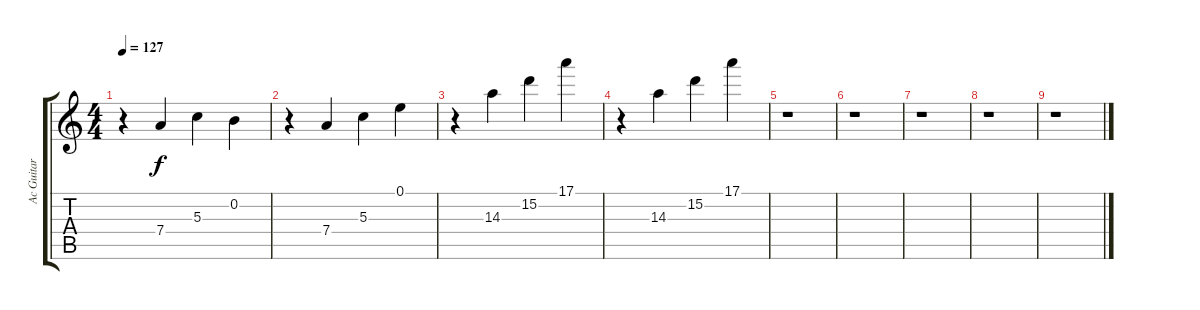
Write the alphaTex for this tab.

\track ("Ac Guitar (nylon)" "Ac Guitar ") {instrument acousticguitarsteel}
\staff {score tabs}
\tuning (E4 B3 G3 D3 A2 E2) {hide}
\ts (4 4)
\tempo 127
\clef g2
\ks c
r.4{dy f} 7.4.4 5.3.4 0.2.4 |
r.4 7.4.4 5.3.4 0.1.4 |
r.4 14.3.4 15.2.4 17.1.4 |
r.4 14.3.4 15.2.4 17.1.4 |
r.1 |
r.1 |
r.1 |
r.1 |
r.1
